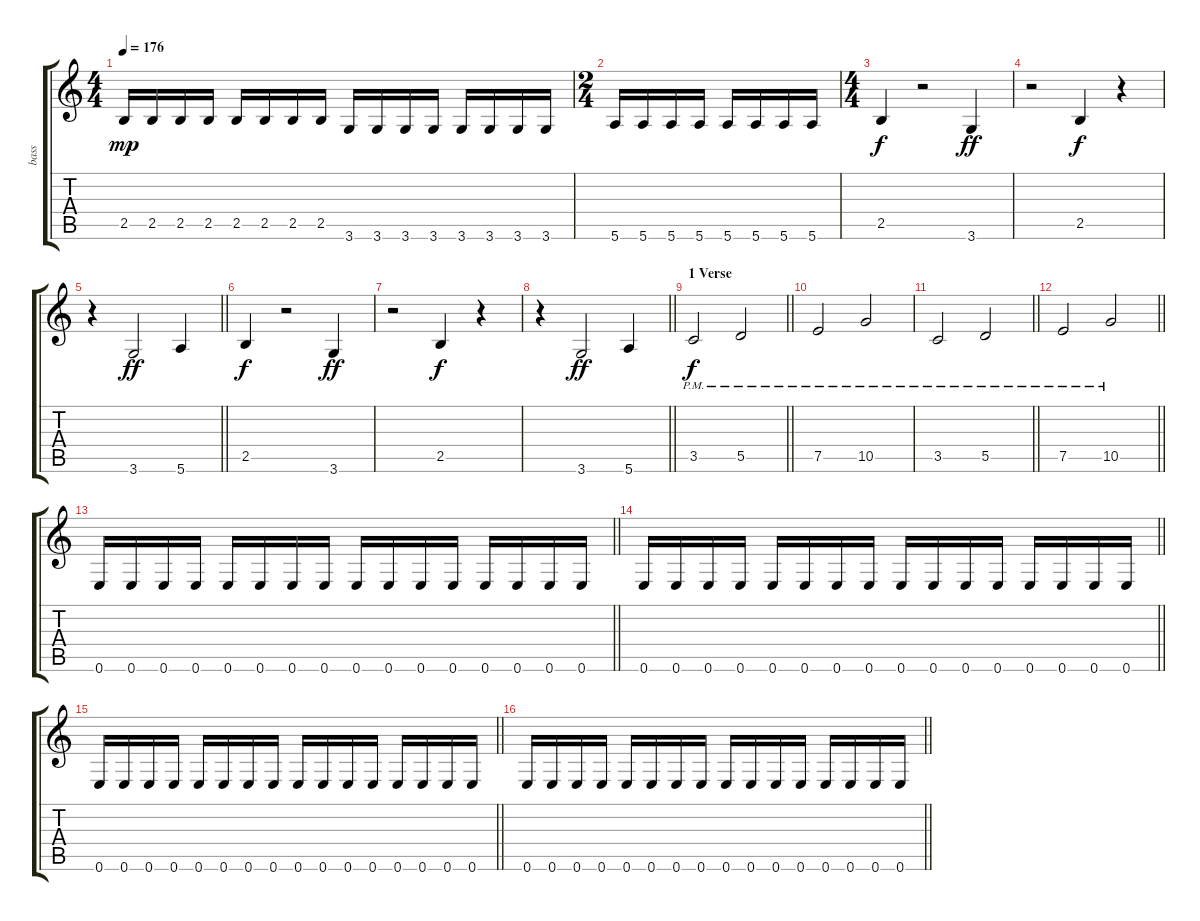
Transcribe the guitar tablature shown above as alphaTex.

\track ("bass" "bass") {instrument electricbassfinger}
\staff {score tabs}
\tuning (E4 B3 G3 D3 A2 E2) {hide}
\ts (4 4)
\tempo 176
\clef g2
\ks c
2.5.16{dy mp} 2.5.16 2.5.16 2.5.16 2.5.16 2.5.16 2.5.16 2.5.16 3.6.16 3.6.16 3.6.16 3.6.16 3.6.16 3.6.16 3.6.16 3.6.16 |
\ts (2 4)
5.6.16 5.6.16 5.6.16 5.6.16 5.6.16 5.6.16 5.6.16 5.6.16 |
\ts (4 4)
2.5.4{dy f} r.2 3.6.4{dy ff} |
r.2 2.5.4{dy f} r.4 |
\barLineRight lightlight
r.4 3.6.2{dy ff} 5.6.4 |
2.5.4{dy f} r.2 3.6.4{dy ff} |
r.2 2.5.4{dy f} r.4 |
\barLineRight lightlight
r.4 3.6.2{dy ff} 5.6.4 |
\section ("" "1 Verse")
\barLineRight lightlight
3.5{pm}.2{dy f} 5.5{pm}.2 |
7.5{pm}.2 10.5{pm}.2 |
\barLineRight lightlight
3.5{pm}.2 5.5{pm}.2 |
\barLineRight lightlight
7.5{pm}.2 10.5{pm}.2 |
\section ("" "")
\barLineRight lightlight
0.6.16 0.6.16 0.6.16 0.6.16 0.6.16 0.6.16 0.6.16 0.6.16 0.6.16 0.6.16 0.6.16 0.6.16 0.6.16 0.6.16 0.6.16 0.6.16 |
\barLineRight lightlight
0.6.16 0.6.16 0.6.16 0.6.16 0.6.16 0.6.16 0.6.16 0.6.16 0.6.16 0.6.16 0.6.16 0.6.16 0.6.16 0.6.16 0.6.16 0.6.16 |
\section ("" "")
\barLineRight lightlight
0.6.16 0.6.16 0.6.16 0.6.16 0.6.16 0.6.16 0.6.16 0.6.16 0.6.16 0.6.16 0.6.16 0.6.16 0.6.16 0.6.16 0.6.16 0.6.16 |
\barLineRight lightlight
0.6.16 0.6.16 0.6.16 0.6.16 0.6.16 0.6.16 0.6.16 0.6.16 0.6.16 0.6.16 0.6.16 0.6.16 0.6.16 0.6.16 0.6.16 0.6.16
